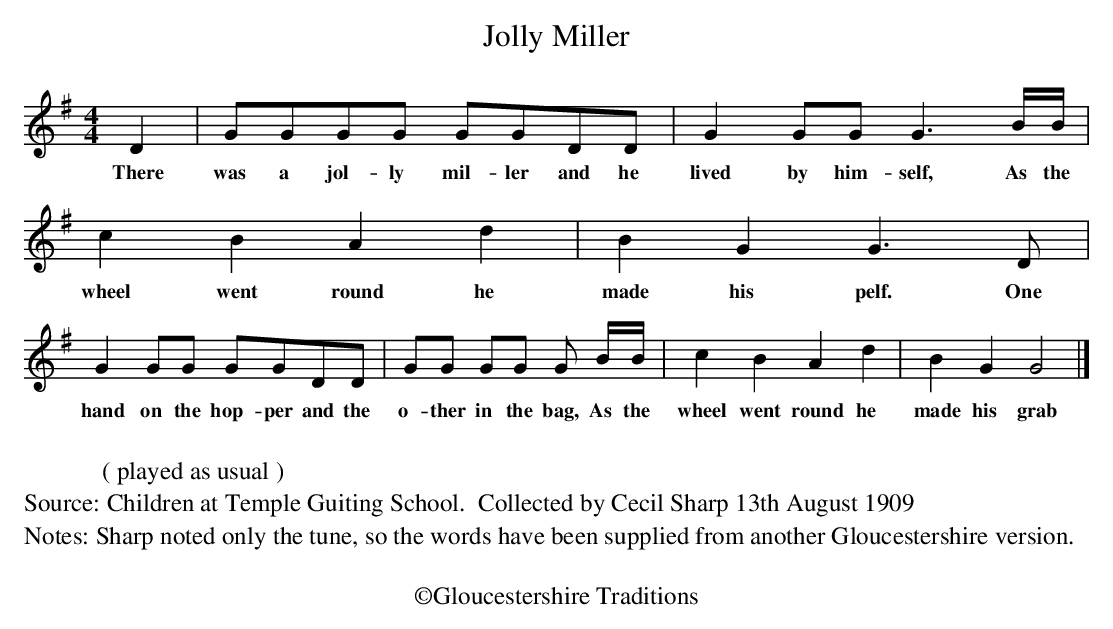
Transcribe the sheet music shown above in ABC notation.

X:1
T: Jolly Miller
M: 4/4
L: 1/8
K: G
D2 | GGGG GGDD | G2GGG3B/B/ | c2B2A2d2 | B2G2G3D |
w:There was a jol-ly mil-ler and he lived by him-self, As the wheel went round he made his pelf. One
G2GG GGDD | GG GG G B/B/ | c2B2A2d2 | B2G2G4 |]
w:hand on the hop-per and the o-ther in the bag, As the wheel went round he made his grab
W:
W:( played as usual )
W:
